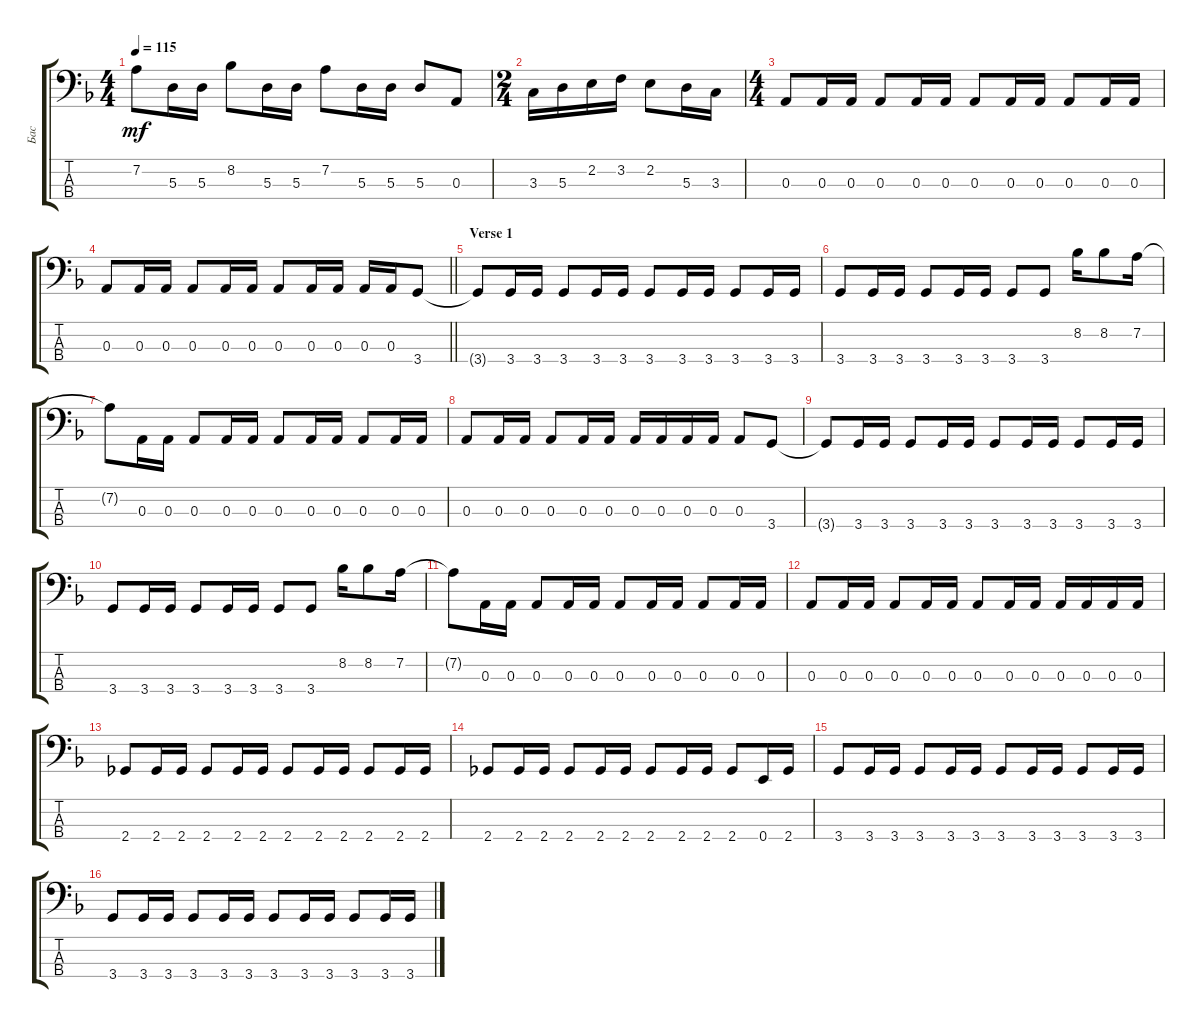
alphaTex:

\track ("Бас" "Бас") {instrument electricbassfinger}
\staff {score tabs}
\tuning (G2 D2 A1 E1) {hide}
\ts (4 4)
\tempo 115
\clef f4
\ks dminor
7.2.8{dy mf} 5.3.16 5.3.16 8.2.8 5.3.16 5.3.16 7.2.8 5.3.16 5.3.16 5.3.8 0.3.8 |
\ts (2 4)
3.3.16 5.3.16 2.2.16 3.2.16 2.2.8 5.3.16 3.3.16 |
\ts (4 4)
0.3.8 0.3.16 0.3.16 0.3.8 0.3.16 0.3.16 0.3.8 0.3.16 0.3.16 0.3.8 0.3.16 0.3.16 |
\barLineRight lightlight
0.3.8 0.3.16 0.3.16 0.3.8 0.3.16 0.3.16 0.3.8 0.3.16 0.3.16 0.3.16 0.3.16 3.4.8 |
\section ("" "Verse 1")
3.4{t}.8 3.4.16 3.4.16 3.4.8 3.4.16 3.4.16 3.4.8 3.4.16 3.4.16 3.4.8 3.4.16 3.4.16 |
3.4.8 3.4.16 3.4.16 3.4.8 3.4.16 3.4.16 3.4.8 3.4.8 8.2.16 8.2.8 7.2.16 |
7.2{t}.8 0.3.16 0.3.16 0.3.8 0.3.16 0.3.16 0.3.8 0.3.16 0.3.16 0.3.8 0.3.16 0.3.16 |
0.3.8 0.3.16 0.3.16 0.3.8 0.3.16 0.3.16 0.3.16 0.3.16 0.3.16 0.3.16 0.3.8 3.4.8 |
3.4{t}.8 3.4.16 3.4.16 3.4.8 3.4.16 3.4.16 3.4.8 3.4.16 3.4.16 3.4.8 3.4.16 3.4.16 |
3.4.8 3.4.16 3.4.16 3.4.8 3.4.16 3.4.16 3.4.8 3.4.8 8.2.16 8.2.8 7.2.16 |
7.2{t}.8 0.3.16 0.3.16 0.3.8 0.3.16 0.3.16 0.3.8 0.3.16 0.3.16 0.3.8 0.3.16 0.3.16 |
0.3.8 0.3.16 0.3.16 0.3.8 0.3.16 0.3.16 0.3.8 0.3.16 0.3.16 0.3.16 0.3.16 0.3.16 0.3.16 |
2.4.8 2.4.16 2.4.16 2.4.8 2.4.16 2.4.16 2.4.8 2.4.16 2.4.16 2.4.8 2.4.16 2.4.16 |
2.4.8 2.4.16 2.4.16 2.4.8 2.4.16 2.4.16 2.4.8 2.4.16 2.4.16 2.4.8 0.4.16 2.4.16 |
3.4.8 3.4.16 3.4.16 3.4.8 3.4.16 3.4.16 3.4.8 3.4.16 3.4.16 3.4.8 3.4.16 3.4.16 |
3.4.8 3.4.16 3.4.16 3.4.8 3.4.16 3.4.16 3.4.8 3.4.16 3.4.16 3.4.8 3.4.16 3.4.16
